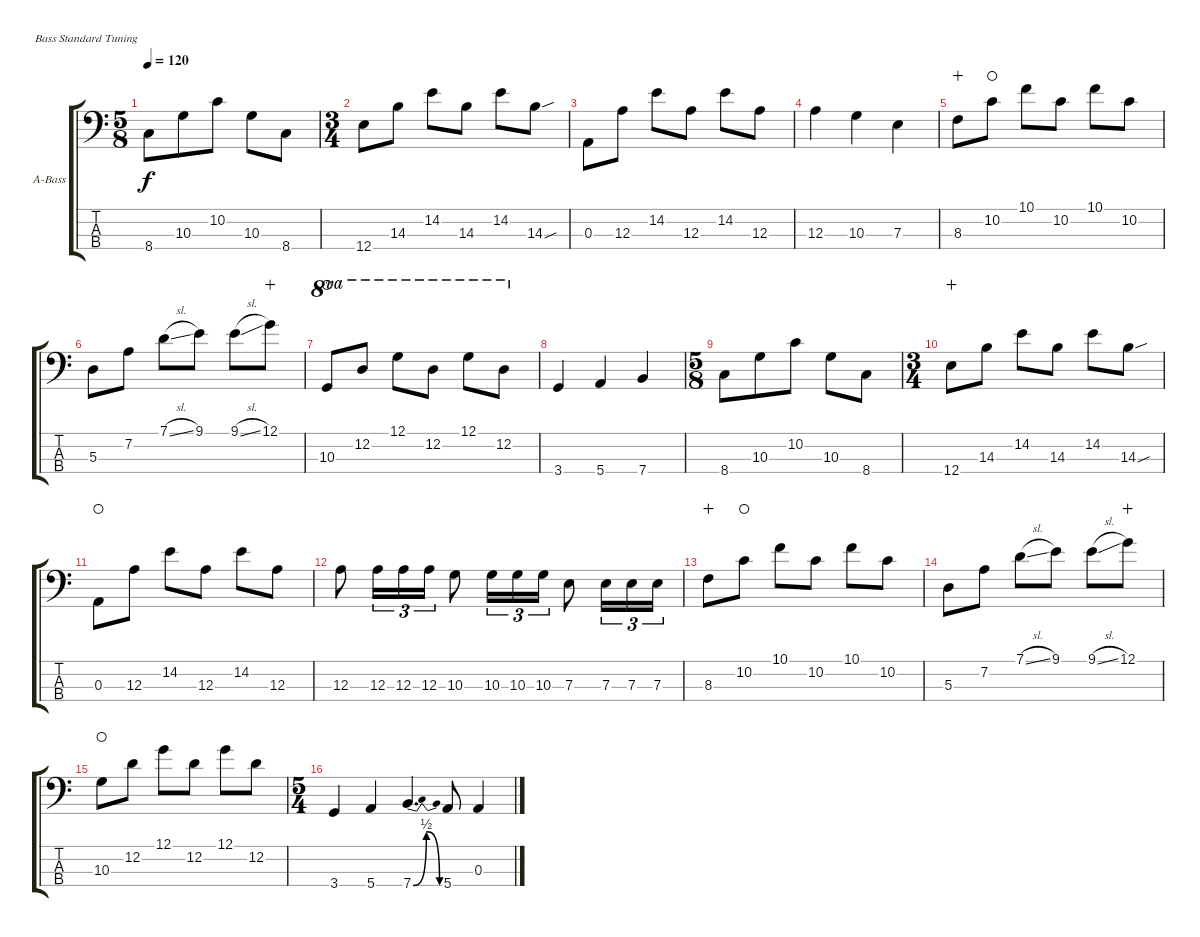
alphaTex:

\bracketExtendMode groupsimilarinstruments
\firstSystemTrackNameOrientation horizontal
\otherSystemsTrackNameOrientation horizontal
\track ("Bass" "A-Bass") {instrument distortionguitar}
\staff {score tabs}
\tuning (G2 D2 A1 E1)
\ts (5 8)
\tempo 120
\clef f4
\ks c
8.4.8{dy f} 10.3.8 10.2.8 10.3.8 8.4.8 |
\ts (3 4)
12.4.8 14.3.8 14.2.8 14.3.8 14.2.8 14.3{sou}.8 |
0.3.8 12.3.8 14.2.8 12.3.8 14.2.8 12.3.8 |
12.3.4 10.3.4 7.3.4 |
8.3.8{wahc} 10.2.8{waho} 10.1.8 10.2.8 10.1.8 10.2.8 |
5.3.8 7.2.8 7.1{sl}.8 9.1.8 9.1{sl}.8 12.1.8{wahc} |
10.3.8{ot 8va waho} 12.2.8{ot 8va} 12.1.8{ot 8va} 12.2.8{ot 8va} 12.1.8{ot 8va} 12.2.8{ot 8va} |
3.4.4 5.4.4 7.4.4 |
\ts (5 8)
8.4.8 10.3.8 10.2.8 10.3.8 8.4.8 |
\ts (3 4)
12.4.8{wahc} 14.3.8 14.2.8 14.3.8 14.2.8 14.3{sou}.8 |
0.3.8{waho} 12.3.8 14.2.8 12.3.8 14.2.8 12.3.8 |
12.3.8 12.3.16{tu (3 2)} 12.3.16{tu (3 2)} 12.3.16{tu (3 2)} 10.3.8 10.3.16{tu (3 2)} 10.3.16{tu (3 2)} 10.3.16{tu (3 2)} 7.3.8 7.3.16{tu (3 2)} 7.3.16{tu (3 2)} 7.3.16{tu (3 2)} |
8.3.8{wahc} 10.2.8{waho} 10.1.8 10.2.8 10.1.8 10.2.8 |
5.3.8 7.2.8 7.1{sl}.8 9.1.8 9.1{sl}.8 12.1.8{wahc} |
10.3.8{waho} 12.2.8 12.1.8 12.2.8 12.1.8 12.2.8 |
\ts (5 4)
3.4.4 5.4.4 7.4{be (bendrelease 12 0 27.599999999999998 2 42 2 52.8 0)}.4{d} 5.4.8 0.3.4
